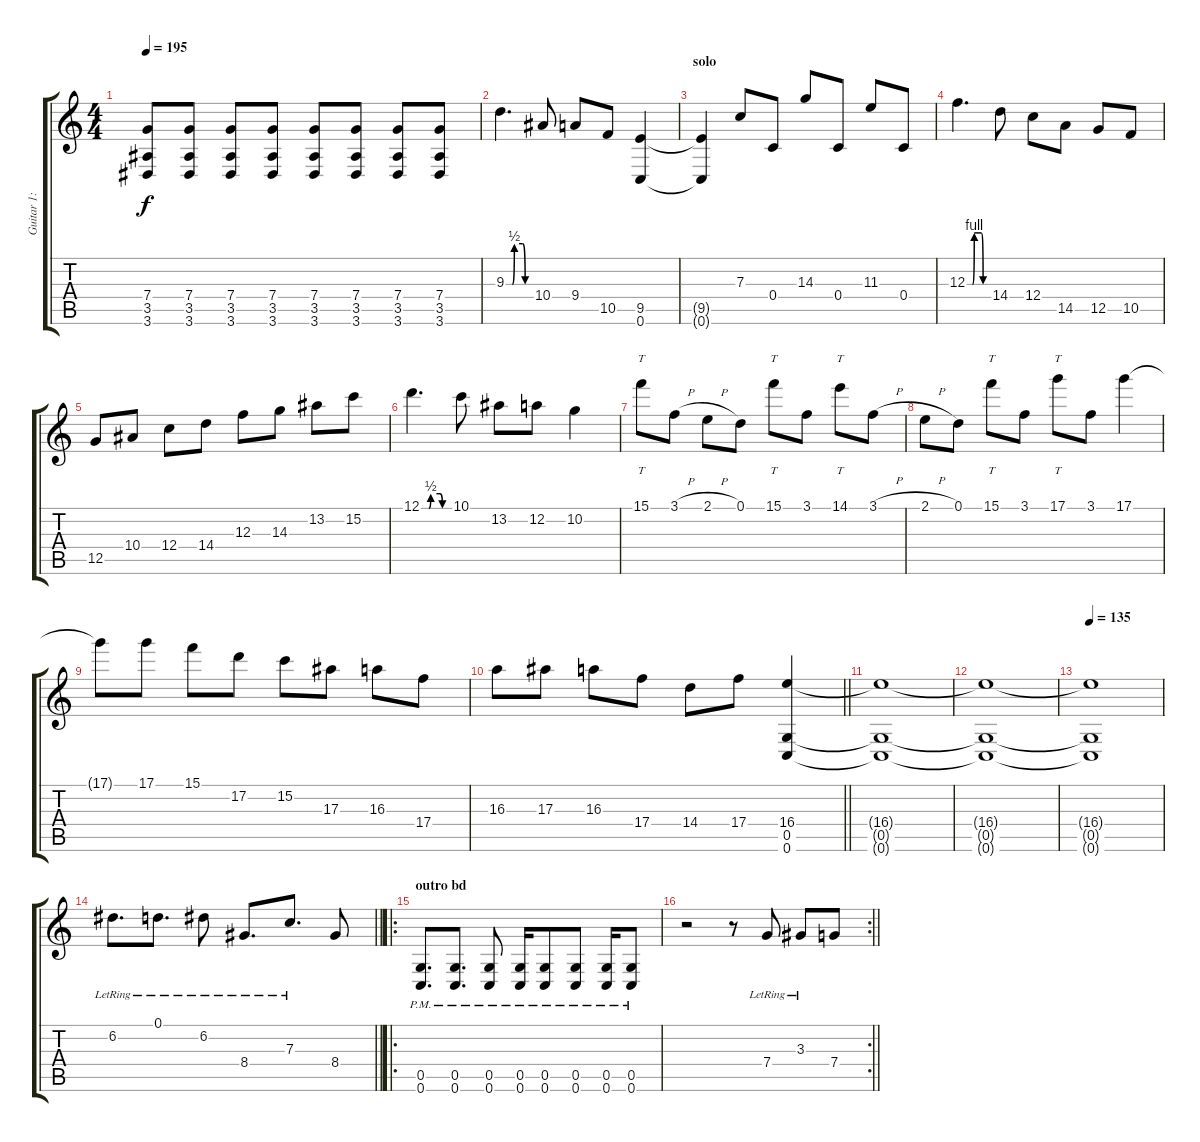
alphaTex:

\track ("Guitar 1: Johan" "Guitar 1: ") {instrument overdrivenguitar}
\staff {score tabs}
\tuning (D4 A3 F3 C3 G2 C2) {hide}
\ts (4 4)
\tempo 195
\clef g2
\ks c
(7.4{t} 3.5{t} 3.6{t}).8{dy f} (7.4 3.5 3.6).8 (7.4 3.5 3.6).8 (7.4 3.5 3.6).8 (7.4 3.5 3.6).8 (7.4 3.5 3.6).8 (7.4 3.5 3.6).8 (7.4 3.5 3.6).8 |
9.3{be (custom 0 0 15 0 20 2 40 2 46 0 60 0)}.4{d} 10.4.8 9.4.8 10.5.8 (9.5 0.6).4 |
\section ("" "solo")
(9.5{t} 0.6{t}).4 7.3.8 0.4.8 14.3.8 0.4.8 11.3.8 0.4.8 |
12.3{be (custom 0 0 15 0 20 4 40 4 45 0 60 0)}.4{d} 14.4.8 12.4.8 14.5.8 12.5.8 10.5.8 |
12.5.8 10.4.8 12.4.8 14.4.8 12.3.8 14.3.8 13.2.8 15.2.8 |
12.1{be (custom 0 0 16 0 20 2 40 2 45 0 60 0)}.4{d} 10.1.8 13.2.8 12.2.8 10.2.4 |
15.1.8{tt} 3.1{h}.8 2.1{h}.8 0.1.8 15.1.8{tt} 3.1.8 14.1.8{tt} 3.1{h}.8 |
2.1{h}.8 0.1.8 15.1.8{tt} 3.1.8 17.1.8{tt} 3.1.8 17.1.4 |
17.1{t}.8 17.1.8 15.1.8 17.2.8 15.2.8 17.3.8 16.3.8 17.4.8 |
\barLineRight lightlight
16.3.8 17.3.8 16.3.8 17.4.8 14.4.8 17.4.8 (16.4 0.5 0.6).4 |
(16.4{t} 0.5{t} 0.6{t}).1 |
(16.4{t} 0.5{t} 0.6{t}).1 |
\tempo 135
(16.4{t} 0.5{t} 0.6{t}).1 |
\barLineRight lightlight
6.2{lr}.8{d} 0.1{lr}.8{d} 6.2{lr}.8 8.4{lr}.8{d} 7.3{lr}.8{d} 8.4.8 |
\ro
\section ("" "outro bd")
(0.5{pm} 0.6).8{d} (0.5{pm} 0.6).8{d} (0.5{pm} 0.6).8 (0.5{pm} 0.6).16 (0.5{pm} 0.6).8 (0.5{pm} 0.6).8 (0.5{pm} 0.6).16 (0.5{pm} 0.6).8 |
\rc 2
\barLineRight lightlight
r.2 r.8 7.4{lr}.8 3.3{lr}.8 7.4.8
